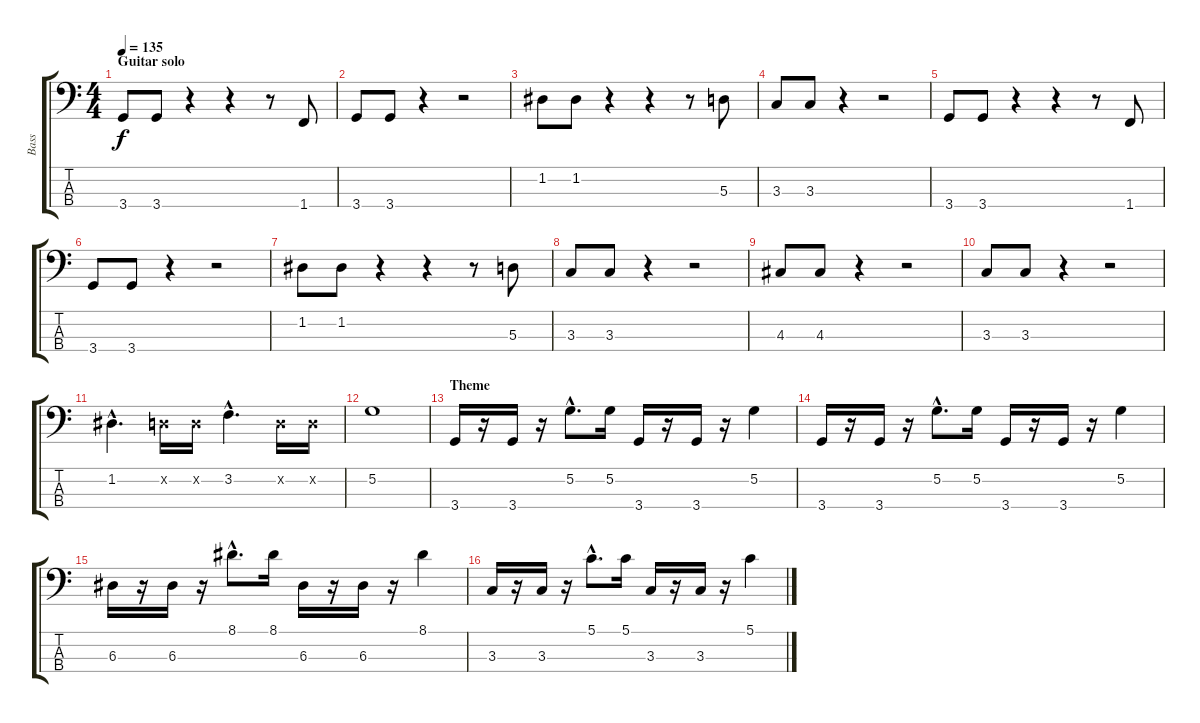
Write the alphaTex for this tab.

\track ("Bass" "Bass") {instrument electricbassfinger}
\staff {score tabs}
\tuning (G2 D2 A1 E1) {hide}
\ts (4 4)
\section ("" "Guitar solo")
\tempo 135
\clef f4
\ks c
3.4.8{dy f} 3.4.8 r.4 r.4 r.8 1.4.8 |
3.4.8 3.4.8 r.4 r.2 |
1.2.8 1.2.8 r.4 r.4 r.8 5.3.8 |
3.3.8 3.3.8 r.4 r.2 |
3.4.8 3.4.8 r.4 r.4 r.8 1.4.8 |
3.4.8 3.4.8 r.4 r.2 |
1.2.8 1.2.8 r.4 r.4 r.8 5.3.8 |
3.3.8 3.3.8 r.4 r.2 |
4.3.8 4.3.8 r.4 r.2 |
3.3.8 3.3.8 r.4 r.2 |
1.2{hac}.4{d} 0.2{x}.16 0.2{x}.16 3.2{hac}.4{d} 0.2{x}.16 0.2{x}.16 |
5.2.1 |
\section ("" "Theme")
3.4.16 r.16 3.4.16 r.16 5.2{hac}.8{d} 5.2.16 3.4.16 r.16 3.4.16 r.16 5.2.4 |
3.4.16 r.16 3.4.16 r.16 5.2{hac}.8{d} 5.2.16 3.4.16 r.16 3.4.16 r.16 5.2.4 |
6.3.16 r.16 6.3.16 r.16 8.1{hac}.8{d} 8.1.16 6.3.16 r.16 6.3.16 r.16 8.1.4 |
3.3.16 r.16 3.3.16 r.16 5.1{hac}.8{d} 5.1.16 3.3.16 r.16 3.3.16 r.16 5.1.4
